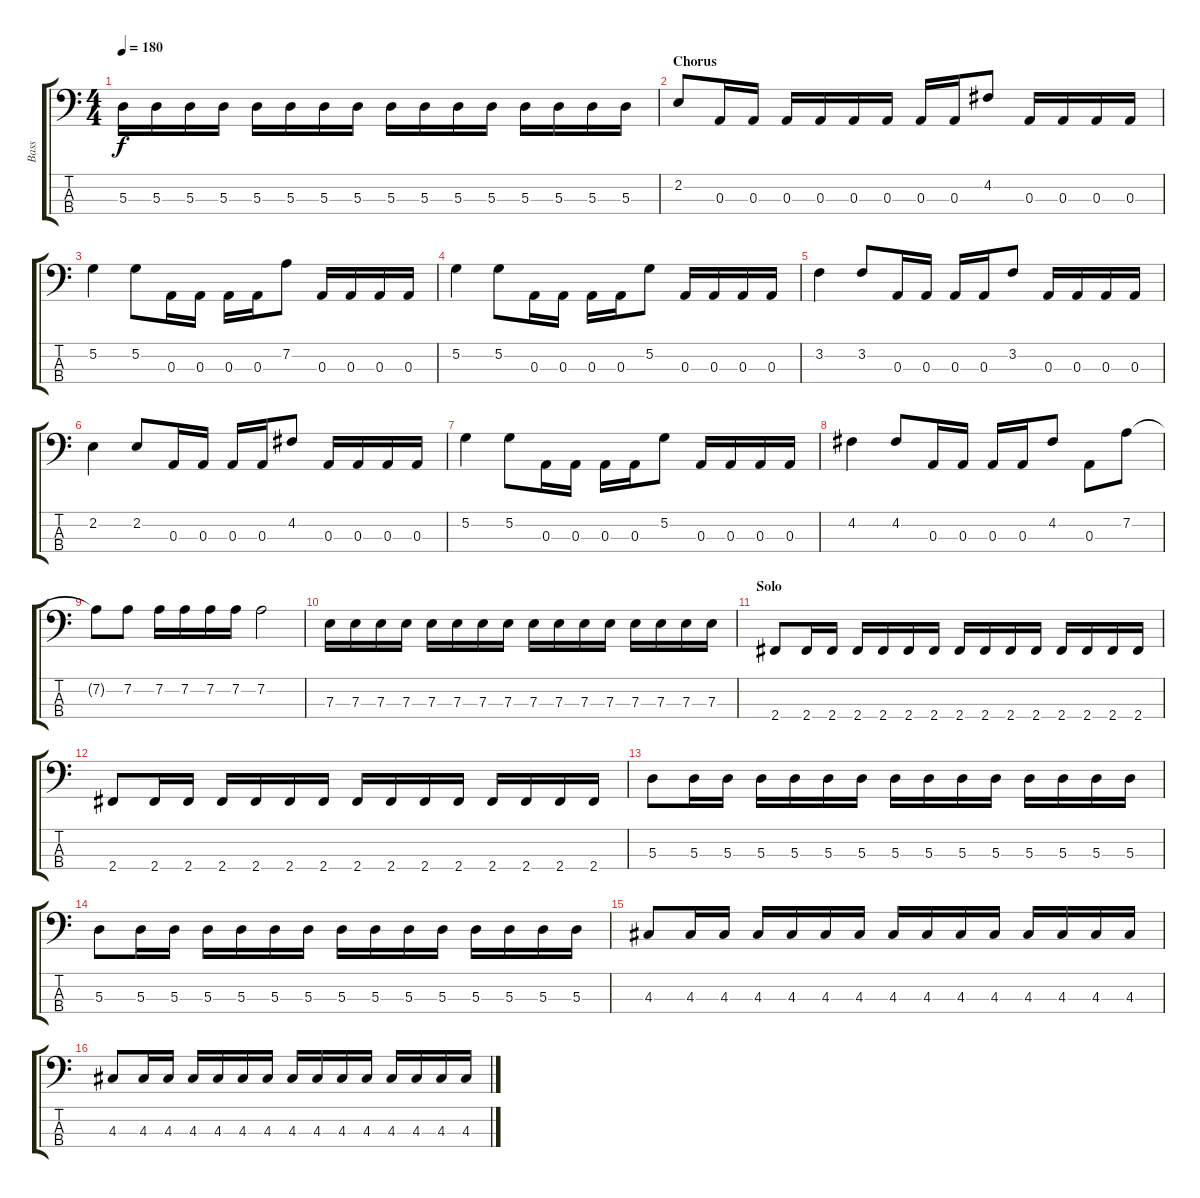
\track ("Bass" "Bass") {instrument electricbasspick}
\staff {score tabs}
\tuning (G2 D2 A1 E1) {hide}
\ts (4 4)
\tempo 180
\clef f4
\ks c
5.3.16{dy f} 5.3.16 5.3.16 5.3.16 5.3.16 5.3.16 5.3.16 5.3.16 5.3.16 5.3.16 5.3.16 5.3.16 5.3.16 5.3.16 5.3.16 5.3.16 |
\section ("" "Chorus")
2.2.8 0.3.16 0.3.16 0.3.16 0.3.16 0.3.16 0.3.16 0.3.16 0.3.16 4.2.8 0.3.16 0.3.16 0.3.16 0.3.16 |
5.2.4 5.2.8 0.3.16 0.3.16 0.3.16 0.3.16 7.2.8 0.3.16 0.3.16 0.3.16 0.3.16 |
5.2.4 5.2.8 0.3.16 0.3.16 0.3.16 0.3.16 5.2.8 0.3.16 0.3.16 0.3.16 0.3.16 |
3.2.4 3.2.8 0.3.16 0.3.16 0.3.16 0.3.16 3.2.8 0.3.16 0.3.16 0.3.16 0.3.16 |
2.2.4 2.2.8 0.3.16 0.3.16 0.3.16 0.3.16 4.2.8 0.3.16 0.3.16 0.3.16 0.3.16 |
5.2.4 5.2.8 0.3.16 0.3.16 0.3.16 0.3.16 5.2.8 0.3.16 0.3.16 0.3.16 0.3.16 |
4.2.4 4.2.8 0.3.16 0.3.16 0.3.16 0.3.16 4.2.8 0.3.8 7.2.8 |
7.2{t}.8 7.2.8 7.2.16 7.2.16 7.2.16 7.2.16 7.2.2 |
7.3.16 7.3.16 7.3.16 7.3.16 7.3.16 7.3.16 7.3.16 7.3.16 7.3.16 7.3.16 7.3.16 7.3.16 7.3.16 7.3.16 7.3.16 7.3.16 |
\section ("" "Solo")
2.4.8 2.4.16 2.4.16 2.4.16 2.4.16 2.4.16 2.4.16 2.4.16 2.4.16 2.4.16 2.4.16 2.4.16 2.4.16 2.4.16 2.4.16 |
2.4.8 2.4.16 2.4.16 2.4.16 2.4.16 2.4.16 2.4.16 2.4.16 2.4.16 2.4.16 2.4.16 2.4.16 2.4.16 2.4.16 2.4.16 |
5.3.8 5.3.16 5.3.16 5.3.16 5.3.16 5.3.16 5.3.16 5.3.16 5.3.16 5.3.16 5.3.16 5.3.16 5.3.16 5.3.16 5.3.16 |
5.3.8 5.3.16 5.3.16 5.3.16 5.3.16 5.3.16 5.3.16 5.3.16 5.3.16 5.3.16 5.3.16 5.3.16 5.3.16 5.3.16 5.3.16 |
4.3.8 4.3.16 4.3.16 4.3.16 4.3.16 4.3.16 4.3.16 4.3.16 4.3.16 4.3.16 4.3.16 4.3.16 4.3.16 4.3.16 4.3.16 |
4.3.8 4.3.16 4.3.16 4.3.16 4.3.16 4.3.16 4.3.16 4.3.16 4.3.16 4.3.16 4.3.16 4.3.16 4.3.16 4.3.16 4.3.16
